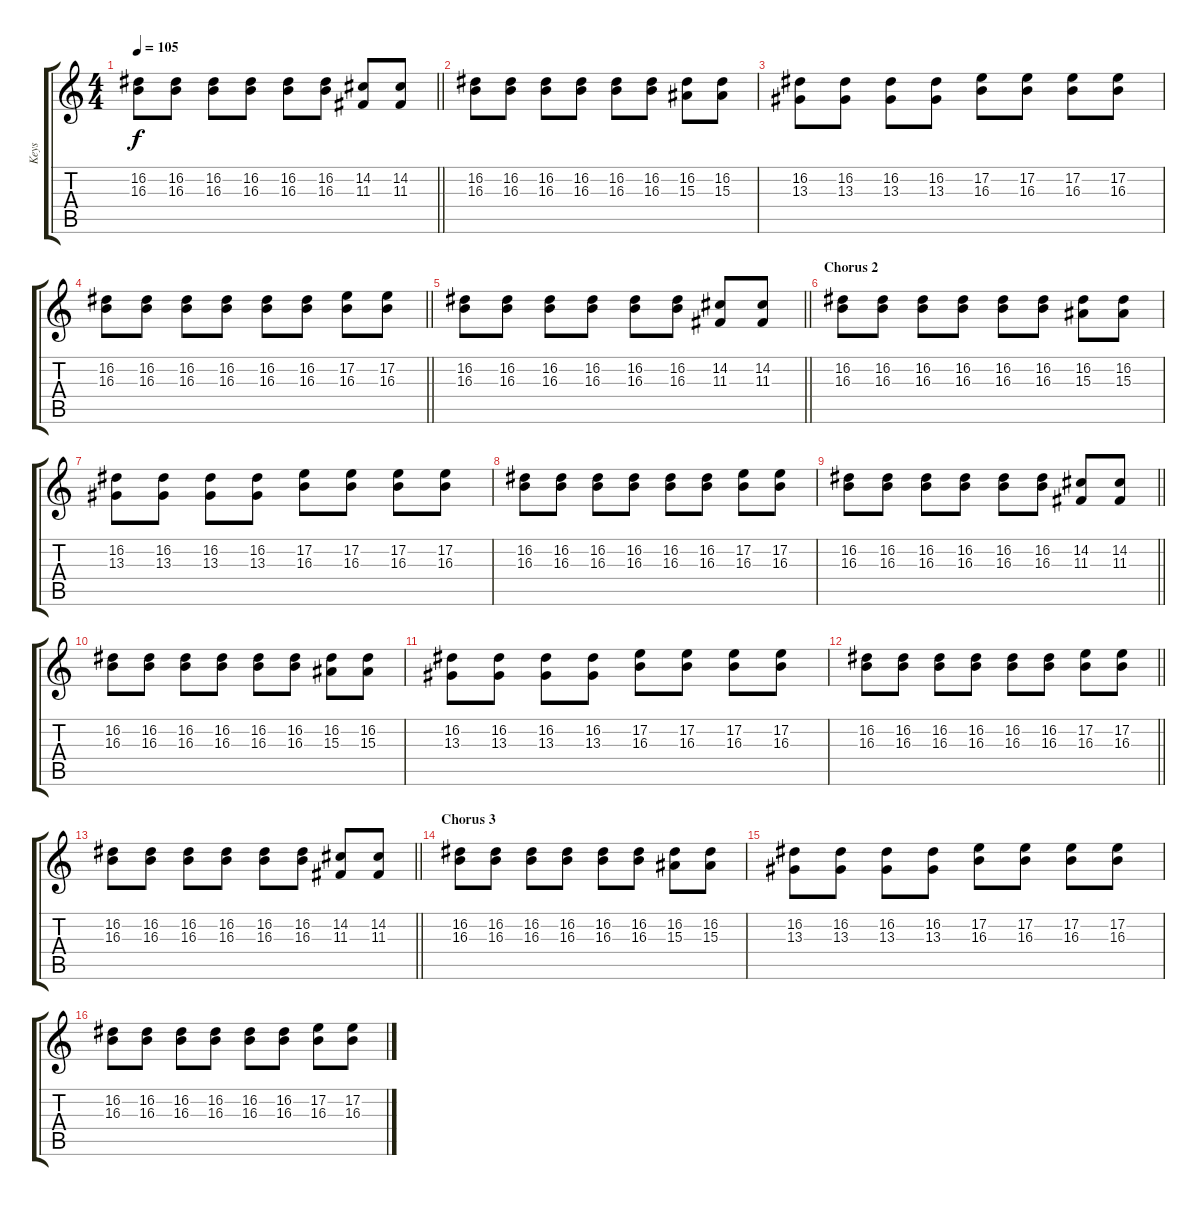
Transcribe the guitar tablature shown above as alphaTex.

\track ("Keys" "Keys") {instrument electricgrandpiano}
\staff {score tabs}
\tuning (E4 B3 G3 D3 A2 E2) {hide}
\ts (4 4)
\tempo 105
\clef g2
\barLineRight lightlight
\ks c
(16.2 16.3).8{dy f} (16.2 16.3).8 (16.2 16.3).8 (16.2 16.3).8 (16.2 16.3).8 (16.2 16.3).8 (14.2 11.3).8 (14.2 11.3).8 |
(16.2 16.3).8 (16.2 16.3).8 (16.2 16.3).8 (16.2 16.3).8 (16.2 16.3).8 (16.2 16.3).8 (16.2 15.3).8 (16.2 15.3).8 |
(16.2 13.3).8 (16.2 13.3).8 (16.2 13.3).8 (16.2 13.3).8 (17.2 16.3).8 (17.2 16.3).8 (17.2 16.3).8 (17.2 16.3).8 |
\barLineRight lightlight
(16.2 16.3).8 (16.2 16.3).8 (16.2 16.3).8 (16.2 16.3).8 (16.2 16.3).8 (16.2 16.3).8 (17.2 16.3).8 (17.2 16.3).8 |
\barLineRight lightlight
(16.2 16.3).8 (16.2 16.3).8 (16.2 16.3).8 (16.2 16.3).8 (16.2 16.3).8 (16.2 16.3).8 (14.2 11.3).8 (14.2 11.3).8 |
\section ("" "Chorus 2")
(16.2 16.3).8 (16.2 16.3).8 (16.2 16.3).8 (16.2 16.3).8 (16.2 16.3).8 (16.2 16.3).8 (16.2 15.3).8 (16.2 15.3).8 |
(16.2 13.3).8 (16.2 13.3).8 (16.2 13.3).8 (16.2 13.3).8 (17.2 16.3).8 (17.2 16.3).8 (17.2 16.3).8 (17.2 16.3).8 |
(16.2 16.3).8 (16.2 16.3).8 (16.2 16.3).8 (16.2 16.3).8 (16.2 16.3).8 (16.2 16.3).8 (17.2 16.3).8 (17.2 16.3).8 |
\barLineRight lightlight
(16.2 16.3).8 (16.2 16.3).8 (16.2 16.3).8 (16.2 16.3).8 (16.2 16.3).8 (16.2 16.3).8 (14.2 11.3).8 (14.2 11.3).8 |
(16.2 16.3).8 (16.2 16.3).8 (16.2 16.3).8 (16.2 16.3).8 (16.2 16.3).8 (16.2 16.3).8 (16.2 15.3).8 (16.2 15.3).8 |
(16.2 13.3).8 (16.2 13.3).8 (16.2 13.3).8 (16.2 13.3).8 (17.2 16.3).8 (17.2 16.3).8 (17.2 16.3).8 (17.2 16.3).8 |
\barLineRight lightlight
(16.2 16.3).8 (16.2 16.3).8 (16.2 16.3).8 (16.2 16.3).8 (16.2 16.3).8 (16.2 16.3).8 (17.2 16.3).8 (17.2 16.3).8 |
\barLineRight lightlight
(16.2 16.3).8 (16.2 16.3).8 (16.2 16.3).8 (16.2 16.3).8 (16.2 16.3).8 (16.2 16.3).8 (14.2 11.3).8 (14.2 11.3).8 |
\section ("" "Chorus 3")
(16.2 16.3).8 (16.2 16.3).8 (16.2 16.3).8 (16.2 16.3).8 (16.2 16.3).8 (16.2 16.3).8 (16.2 15.3).8 (16.2 15.3).8 |
(16.2 13.3).8 (16.2 13.3).8 (16.2 13.3).8 (16.2 13.3).8 (17.2 16.3).8 (17.2 16.3).8 (17.2 16.3).8 (17.2 16.3).8 |
(16.2 16.3).8 (16.2 16.3).8 (16.2 16.3).8 (16.2 16.3).8 (16.2 16.3).8 (16.2 16.3).8 (17.2 16.3).8 (17.2 16.3).8
